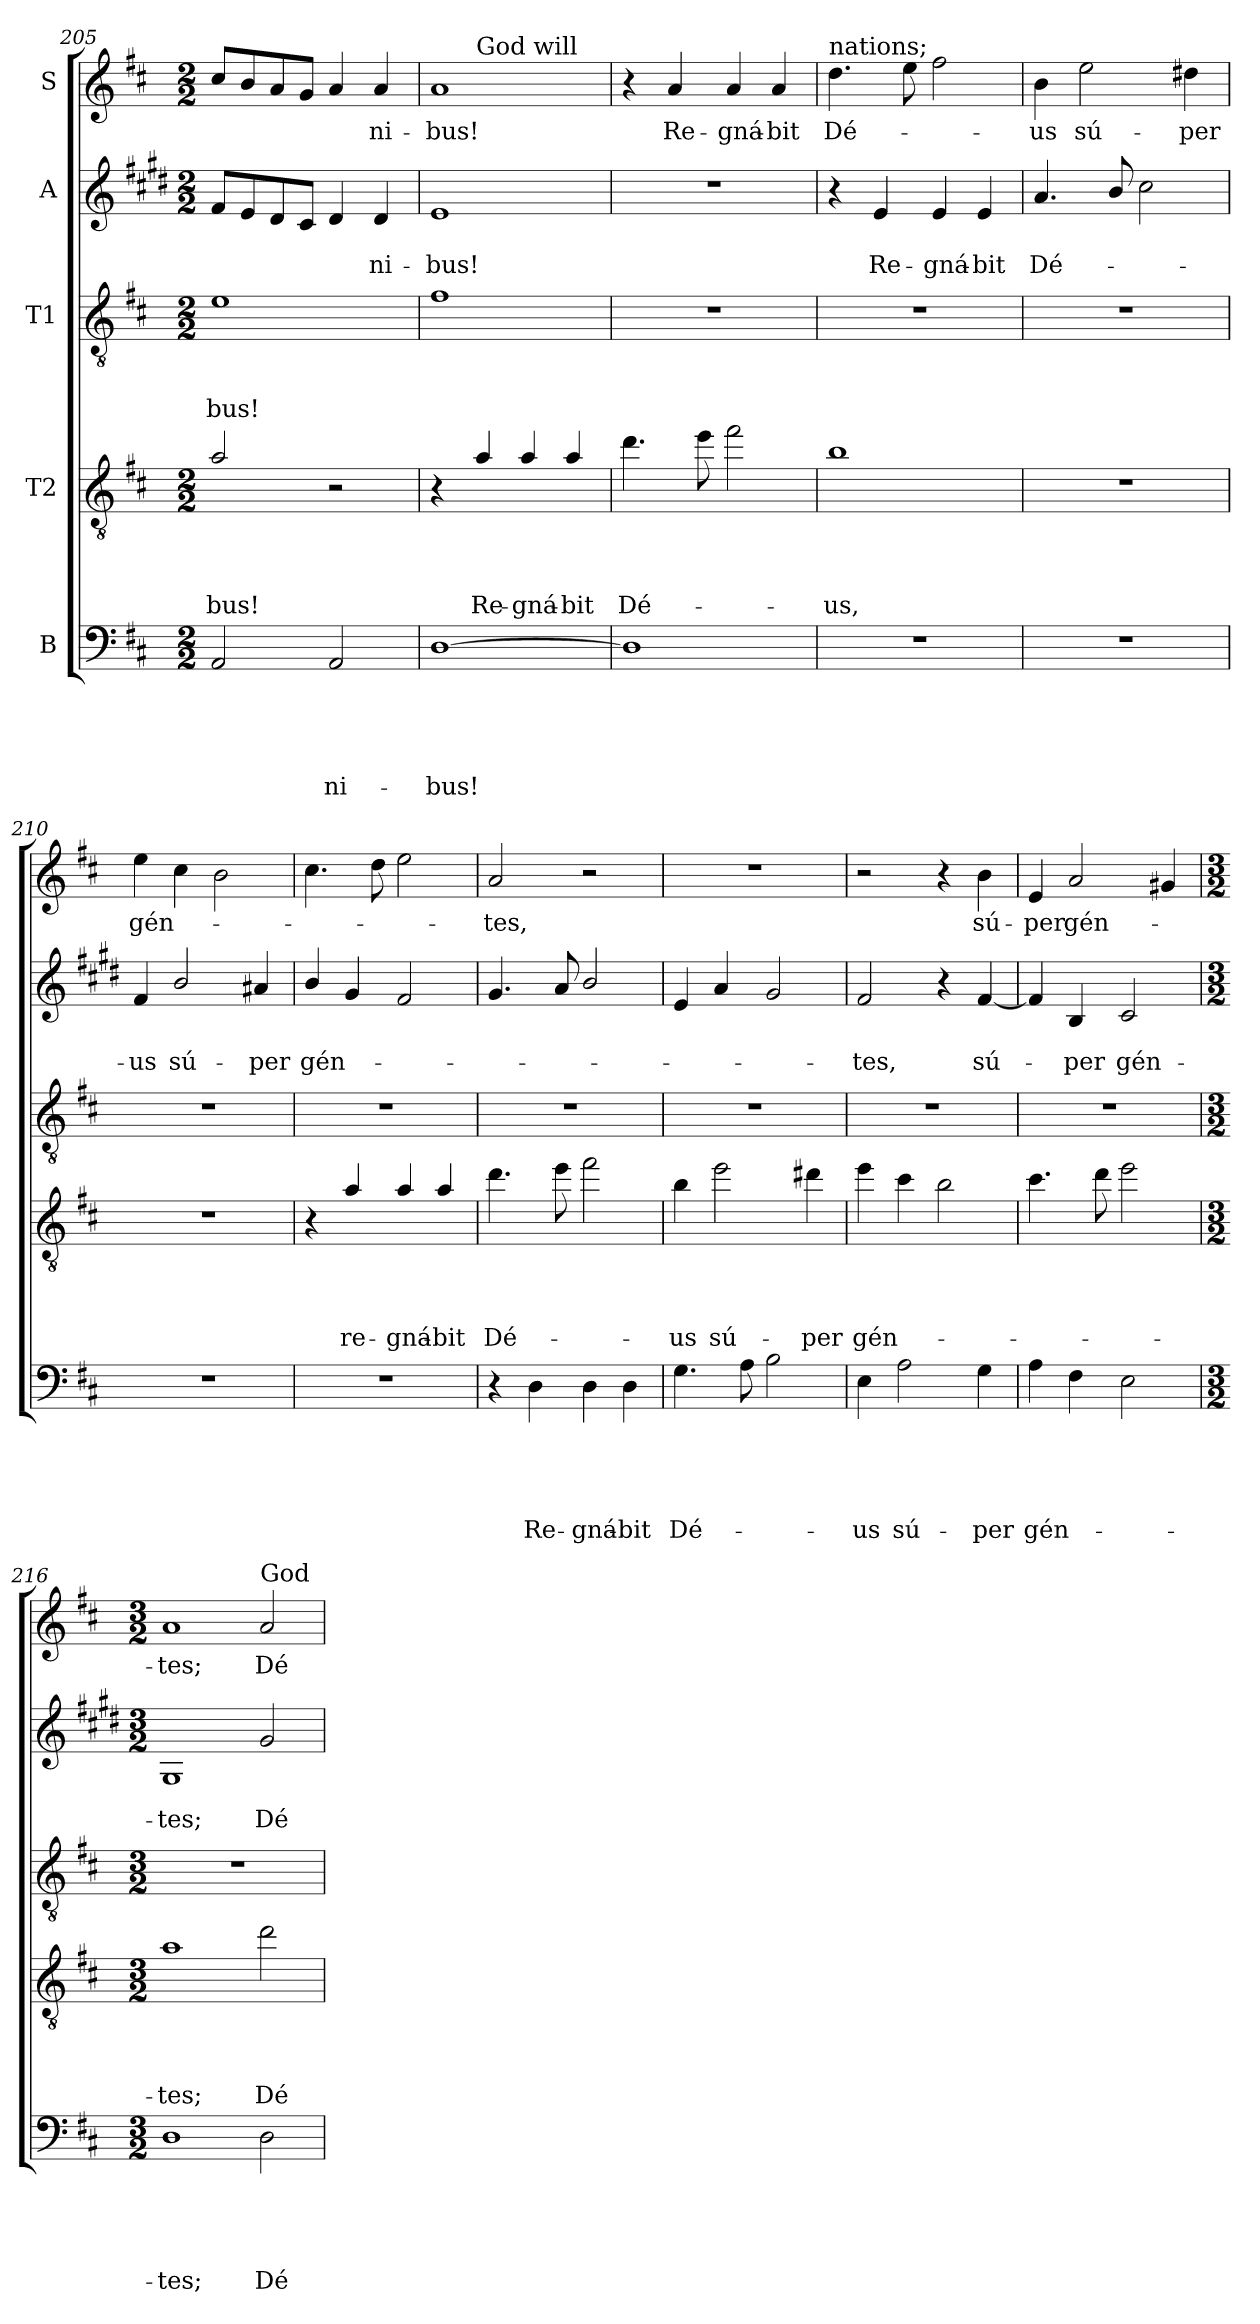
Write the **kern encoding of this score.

**kern	**text	**text	**text	**text	**text	**kern	**text	**text	**text	**text	**kern	**text	**text	**text	**kern	**text	**text	**kern	**text
*part5	*part5	*part5	*part5	*part5	*part5	*part4	*part4	*part4	*part4	*part4	*part3	*part3	*part3	*part3	*part2	*part2	*part2	*part1	*part1
*staff5	*staff5	*staff5	*staff5	*staff5	*staff5	*staff4	*staff4	*staff4	*staff4	*staff4	*staff3	*staff3	*staff3	*staff3	*staff2	*staff2	*staff2	*staff1	*staff1
*I"B	*	*	*	*	*	*I"T2	*	*	*	*	*I"T1	*	*	*	*I"A	*	*	*I"S	*
!!LO:PB:g=z
*clefF4	*	*	*	*	*	*clefGv2	*	*	*	*	*clefGv2	*	*	*	*clefG2	*	*	*clefG2	*
*	*	*	*	*	*	*ITrd8c14	*	*	*	*	*	*	*	*	*ITrd1c2	*	*	*	*
*k[f#c#]	*	*	*	*	*	*k[f#c#]	*	*	*	*	*k[f#c#]	*	*	*	*k[f#c#]	*	*	*k[f#c#]	*
*D:	*	*	*	*	*	*D:	*	*	*	*	*D:	*	*	*	*D:	*	*	*D:	*
*M2/2	*	*	*	*	*	*M2/2	*	*	*	*	*M2/2	*	*	*	*M2/2	*	*	*M2/2	*
=205	=205	=205	=205	=205	=205	=205	=205	=205	=205	=205	=205	=205	=205	=205	=205	=205	=205	=205	=205
!	!	!	!	!	!	!	!	!	!	!LO:LY:b	!	!	!	!LO:LY:b	!	!	!	!	!
2AA/	.	.	.	.	.	2A/	.	.	.	-bus!	1e	.	.	-bus!	8e/L	.	.	8cc#/L	.
.	.	.	.	.	.	.	.	.	.	.	.	.	.	.	8d/	.	.	8b/	.
.	.	.	.	.	.	.	.	.	.	.	.	.	.	.	8c#/	.	.	8a/	.
.	.	.	.	.	.	.	.	.	.	.	.	.	.	.	8B/J	.	.	8g/J	.
!	!	!	!	!	!LO:LY:b	!	!	!	!	!	!	!	!	!	!	!	!	!	!
2AA/	.	.	.	.	-ni-	2r	.	.	.	.	.	.	.	.	4c#/	.	.	4a/	.
!	!	!	!	!	!	!	!	!	!	!	!	!	!	!	!	!	!LO:LY:b	!	!LO:LY:b
.	.	.	.	.	.	.	.	.	.	.	.	.	.	.	4c#/	.	-ni-	4a/	-ni-
=206	=206	=206	=206	=206	=206	=206	=206	=206	=206	=206	=206	=206	=206	=206	=206	=206	=206	=206	=206
!	!	!	!	!	!LO:LY:b	!	!	!	!	!	!	!	!	!	!	!	!LO:LY:b	!	!LO:LY:b
*	*	*	*	*	*	*	*	*	*	*	*	*	*	*	*	*	*	*^	*
[1D	.	.	.	.	-bus!	4r	.	.	.	.	1f#	.	.	.	1d	.	-bus!	1a	4ryy	-bus!
!	!	!	!	!	!	!	!	!	!	!	!	!	!	!	!	!	!	!	!LO:TX:a:t=God will	!
!	!	!	!	!	!	!	!	!	!	!LO:LY:b	!	!	!	!	!	!	!	!	!	!
.	.	.	.	.	.	4A/	.	.	.	Re-	.	.	.	.	.	.	.	.	2.ryy	.
!	!	!	!	!	!	!	!	!	!	!LO:LY:b	!	!	!	!	!	!	!	!	!	!
.	.	.	.	.	.	4A/	.	.	.	-gná-	.	.	.	.	.	.	.	.	.	.
!	!	!	!	!	!	!	!	!	!	!LO:LY:b	!	!	!	!	!	!	!	!	!	!
.	.	.	.	.	.	4A/	.	.	.	-bit	.	.	.	.	.	.	.	.	.	.
=207	=207	=207	=207	=207	=207	=207	=207	=207	=207	=207	=207	=207	=207	=207	=207	=207	=207	=207	=207	=207
!	!	!	!	!	!	!	!	!	!	!	!	!	!	!	!	!	!	!LO:TX:a:t=reign over the	!	!
!	!	!	!	!	!	!	!	!	!	!LO:LY:b	!	!	!	!	!	!	!	!	!	!
*	*	*	*	*	*	*	*	*	*	*	*	*	*	*	*	*	*	*v	*v	*
1D]	.	.	.	.	.	4.d\	.	.	.	Dé-	1r	.	.	.	1r	.	.	4r	.
!	!	!	!	!	!	!	!	!	!	!	!	!	!	!	!	!	!	!	!LO:LY:b
.	.	.	.	.	.	.	.	.	.	.	.	.	.	.	.	.	.	4a/	Re-
.	.	.	.	.	.	8e\	.	.	.	.	.	.	.	.	.	.	.	.	.
!	!	!	!	!	!	!	!	!	!	!	!	!	!	!	!	!	!	!	!LO:LY:b
.	.	.	.	.	.	2f#\	.	.	.	.	.	.	.	.	.	.	.	4a/	-gná-
!	!	!	!	!	!	!	!	!	!	!	!	!	!	!	!	!	!	!	!LO:LY:b
.	.	.	.	.	.	.	.	.	.	.	.	.	.	.	.	.	.	4a/	-bit
=208	=208	=208	=208	=208	=208	=208	=208	=208	=208	=208	=208	=208	=208	=208	=208	=208	=208	=208	=208
!	!	!	!	!	!	!	!	!	!	!	!	!	!	!	!	!	!	!LO:TX:a:t=nations;	!
!	!	!	!	!	!	!	!	!	!	!LO:LY:b	!	!	!	!	!	!	!	!	!LO:LY:b
1r	.	.	.	.	.	1B	.	.	.	-us,	1r	.	.	.	4r	.	.	4.dd\	Dé-
!	!	!	!	!	!	!	!	!	!	!	!	!	!	!	!	!	!LO:LY:b	!	!
.	.	.	.	.	.	.	.	.	.	.	.	.	.	.	4d/	.	Re-	.	.
.	.	.	.	.	.	.	.	.	.	.	.	.	.	.	.	.	.	8ee\	.
!	!	!	!	!	!	!	!	!	!	!	!	!	!	!	!	!	!LO:LY:b	!	!
.	.	.	.	.	.	.	.	.	.	.	.	.	.	.	4d/	.	-gná-	2ff#\	.
!	!	!	!	!	!	!	!	!	!	!	!	!	!	!	!	!	!LO:LY:b	!	!
.	.	.	.	.	.	.	.	.	.	.	.	.	.	.	4d/	.	-bit	.	.
=209	=209	=209	=209	=209	=209	=209	=209	=209	=209	=209	=209	=209	=209	=209	=209	=209	=209	=209	=209
!	!	!	!	!	!	!	!	!	!	!	!	!	!	!	!	!	!LO:LY:b	!	!LO:LY:b
1r	.	.	.	.	.	1r	.	.	.	.	1r	.	.	.	4.g/	.	Dé-	4b\	-us
!	!	!	!	!	!	!	!	!	!	!	!	!	!	!	!	!	!	!	!LO:LY:b
.	.	.	.	.	.	.	.	.	.	.	.	.	.	.	.	.	.	2ee\	sú-
.	.	.	.	.	.	.	.	.	.	.	.	.	.	.	8a/	.	.	.	.
.	.	.	.	.	.	.	.	.	.	.	.	.	.	.	2b\	.	.	.	.
!	!	!	!	!	!	!	!	!	!	!	!	!	!	!	!	!	!	!	!LO:LY:b
.	.	.	.	.	.	.	.	.	.	.	.	.	.	.	.	.	.	4dd#\	-per
=210	=210	=210	=210	=210	=210	=210	=210	=210	=210	=210	=210	=210	=210	=210	=210	=210	=210	=210	=210
!	!	!	!	!	!	!	!	!	!	!	!	!	!	!	!	!	!LO:LY:b	!	!LO:LY:b
1r	.	.	.	.	.	1r	.	.	.	.	1r	.	.	.	4e/	.	-us	4ee\	gén-
!	!	!	!	!	!	!	!	!	!	!	!	!	!	!	!	!	!LO:LY:b	!	!
.	.	.	.	.	.	.	.	.	.	.	.	.	.	.	2a/	.	sú-	4cc#\	.
.	.	.	.	.	.	.	.	.	.	.	.	.	.	.	.	.	.	2b\	.
!	!	!	!	!	!	!	!	!	!	!	!	!	!	!	!	!	!LO:LY:b	!	!
.	.	.	.	.	.	.	.	.	.	.	.	.	.	.	4g#/	.	-per	.	.
!!LO:LB:g=z
=211	=211	=211	=211	=211	=211	=211	=211	=211	=211	=211	=211	=211	=211	=211	=211	=211	=211	=211	=211
!	!	!	!	!	!	!	!	!	!	!	!	!	!	!	!	!	!LO:LY:b	!	!
1r	.	.	.	.	.	4r	.	.	.	.	1r	.	.	.	4a/	.	gén-	4.cc#\	.
!	!	!	!	!	!	!	!	!	!	!LO:LY:b	!	!	!	!	!	!	!	!	!
.	.	.	.	.	.	4A/	.	.	.	re-	.	.	.	.	4f#/	.	.	.	.
.	.	.	.	.	.	.	.	.	.	.	.	.	.	.	.	.	.	8dd\	.
!	!	!	!	!	!	!	!	!	!	!LO:LY:b	!	!	!	!	!	!	!	!	!
.	.	.	.	.	.	4A/	.	.	.	-gná-	.	.	.	.	2e/	.	.	2ee\	.
!	!	!	!	!	!	!	!	!	!	!LO:LY:b	!	!	!	!	!	!	!	!	!
.	.	.	.	.	.	4A/	.	.	.	-bit	.	.	.	.	.	.	.	.	.
=212	=212	=212	=212	=212	=212	=212	=212	=212	=212	=212	=212	=212	=212	=212	=212	=212	=212	=212	=212
!	!	!	!	!	!	!	!	!	!	!LO:LY:b	!	!	!	!	!	!	!	!	!LO:LY:b
4r	.	.	.	.	.	4.d\	.	.	.	Dé-	1r	.	.	.	4.f#/	.	.	2a/	-tes,
!	!	!	!	!	!LO:LY:b	!	!	!	!	!	!	!	!	!	!	!	!	!	!
4D\	.	.	.	.	Re-	.	.	.	.	.	.	.	.	.	.	.	.	.	.
.	.	.	.	.	.	8e\	.	.	.	.	.	.	.	.	8g/	.	.	.	.
!	!	!	!	!	!LO:LY:b	!	!	!	!	!	!	!	!	!	!	!	!	!	!
4D\	.	.	.	.	-gná-	2f#\	.	.	.	.	.	.	.	.	2a/	.	.	2r	.
!	!	!	!	!	!LO:LY:b	!	!	!	!	!	!	!	!	!	!	!	!	!	!
4D\	.	.	.	.	-bit	.	.	.	.	.	.	.	.	.	.	.	.	.	.
=213	=213	=213	=213	=213	=213	=213	=213	=213	=213	=213	=213	=213	=213	=213	=213	=213	=213	=213	=213
!	!	!	!	!	!LO:LY:b	!	!	!	!	!LO:LY:b	!	!	!	!	!	!	!	!	!
4.G\	.	.	.	.	Dé-	4B\	.	.	.	-us	1r	.	.	.	4d/	.	.	1r	.
!	!	!	!	!	!	!	!	!	!	!LO:LY:b	!	!	!	!	!	!	!	!	!
.	.	.	.	.	.	2e\	.	.	.	sú-	.	.	.	.	4g/	.	.	.	.
8A\	.	.	.	.	.	.	.	.	.	.	.	.	.	.	.	.	.	.	.
2B\	.	.	.	.	.	.	.	.	.	.	.	.	.	.	2f#/	.	.	.	.
!	!	!	!	!	!	!	!	!	!	!LO:LY:b	!	!	!	!	!	!	!	!	!
.	.	.	.	.	.	4d#\	.	.	.	-per	.	.	.	.	.	.	.	.	.
=214	=214	=214	=214	=214	=214	=214	=214	=214	=214	=214	=214	=214	=214	=214	=214	=214	=214	=214	=214
!	!	!	!	!	!LO:LY:b	!	!	!	!	!LO:LY:b	!	!	!	!	!	!	!LO:LY:b	!	!
4E\	.	.	.	.	-us	4e\	.	.	.	gén-	1r	.	.	.	2e/	.	-tes,	2r	.
!	!	!	!	!	!LO:LY:b	!	!	!	!	!	!	!	!	!	!	!	!	!	!
2A\	.	.	.	.	sú-	4c#\	.	.	.	.	.	.	.	.	.	.	.	.	.
.	.	.	.	.	.	2B\	.	.	.	.	.	.	.	.	4r	.	.	4r	.
!	!	!	!	!	!LO:LY:b	!	!	!	!	!	!	!	!	!	!	!	!LO:LY:b	!	!LO:LY:b
4G\	.	.	.	.	-per	.	.	.	.	.	.	.	.	.	[4e/	.	sú-	4b\	sú-
=215	=215	=215	=215	=215	=215	=215	=215	=215	=215	=215	=215	=215	=215	=215	=215	=215	=215	=215	=215
!	!	!	!	!	!LO:LY:b	!	!	!	!	!	!	!	!	!	!	!	!	!	!LO:LY:b
4A\	.	.	.	.	gén-	4.c#\	.	.	.	.	1r	.	.	.	4e/]	.	.	4e/	-per
!	!	!	!	!	!	!	!	!	!	!	!	!	!	!	!	!	!LO:LY:b	!	!LO:LY:b
4F#\	.	.	.	.	.	.	.	.	.	.	.	.	.	.	4A/	.	-per	2a/	gén-
.	.	.	.	.	.	8d\	.	.	.	.	.	.	.	.	.	.	.	.	.
!	!	!	!	!	!	!	!	!	!	!	!	!	!	!	!	!	!LO:LY:b	!	!
2E\	.	.	.	.	.	2e\	.	.	.	.	.	.	.	.	2B/	.	gén-	.	.
.	.	.	.	.	.	.	.	.	.	.	.	.	.	.	.	.	.	4g#/	.
!!LO:PB:g=z
=216	=216	=216	=216	=216	=216	=216	=216	=216	=216	=216	=216	=216	=216	=216	=216	=216	=216	=216	=216
*M3/2	*	*	*	*	*	*M3/2	*	*	*	*	*M3/2	*	*	*	*M3/2	*	*	*M3/2	*
!	!	!	!	!	!LO:LY:b	!	!	!	!	!LO:LY:b	!	!	!	!	!	!	!LO:LY:b	!	!LO:LY:b
1D	.	.	.	.	-tes;	1A	.	.	.	-tes;	1.r	.	.	.	1F#	.	-tes;	1a	-tes;
!	!	!	!	!	!	!	!	!	!	!	!	!	!	!	!	!	!	!LO:TX:a:t=God	!
!	!	!	!	!	!LO:LY:b	!	!	!	!	!LO:LY:b	!	!	!	!	!	!	!LO:LY:b	!	!LO:LY:b
2D\	.	.	.	.	Dé-	2d\	.	.	.	Dé-	.	.	.	.	2f#/	.	Dé-	2a/	Dé-
=	=	=	=	=	=	=	=	=	=	=	=	=	=	=	=	=	=	=	=
*-	*-	*-	*-	*-	*-	*-	*-	*-	*-	*-	*-	*-	*-	*-	*-	*-	*-	*-	*-
